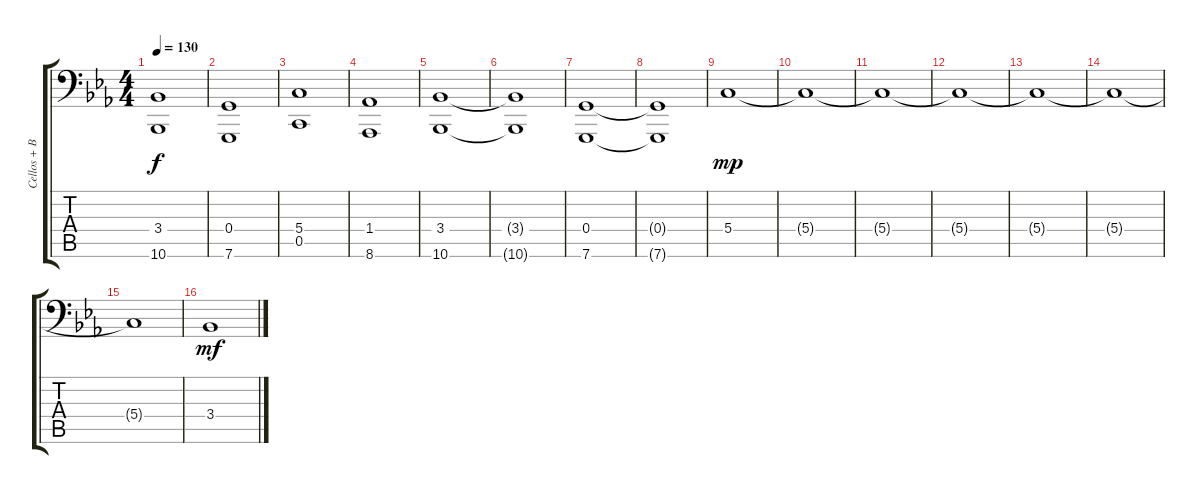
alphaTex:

\track ("Cellos + Basses" "Cellos + B") {instrument stringensemble1}
\staff {score tabs}
\tuning (E4 B3 G3 G2 C2 C1) {hide}
\ts (4 4)
\tempo 130
\clef f4
\ks cminor
(3.4 10.6).1{dy f} |
(0.4 7.6).1 |
(5.4 0.5).1 |
(1.4 8.6).1 |
(3.4 10.6).1 |
(3.4{t} 10.6{t}).1 |
(0.4 7.6).1 |
(0.4{t} 7.6{t}).1 |
5.4.1{dy mp} |
5.4{t}.1 |
5.4{t}.1 |
5.4{t}.1 |
5.4{t}.1 |
5.4{t}.1 |
5.4{t}.1 |
3.4.1{dy mf}
